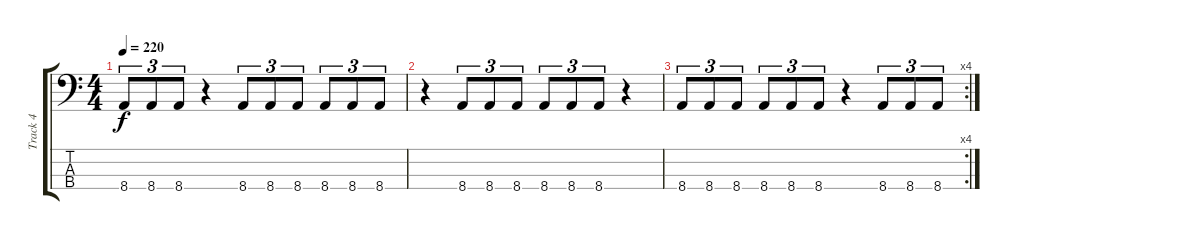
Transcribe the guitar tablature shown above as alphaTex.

\track ("Track 4" "Track 4") {instrument electricbassfinger}
\staff {score tabs}
\tuning (Gb2 Db2 Ab1 Db1) {hide}
\ts (4 4)
\tempo 220
\clef f4
\ks c
8.4.8{tu (3 2) dy f} 8.4.8{tu (3 2)} 8.4.8{tu (3 2)} r.4 8.4.8{tu (3 2)} 8.4.8{tu (3 2)} 8.4.8{tu (3 2)} 8.4.8{tu (3 2)} 8.4.8{tu (3 2)} 8.4.8{tu (3 2)} |
r.4 8.4.8{tu (3 2)} 8.4.8{tu (3 2)} 8.4.8{tu (3 2)} 8.4.8{tu (3 2)} 8.4.8{tu (3 2)} 8.4.8{tu (3 2)} r.4 |
\rc 4
8.4.8{tu (3 2)} 8.4.8{tu (3 2)} 8.4.8{tu (3 2)} 8.4.8{tu (3 2)} 8.4.8{tu (3 2)} 8.4.8{tu (3 2)} r.4 8.4.8{tu (3 2)} 8.4.8{tu (3 2)} 8.4.8{tu (3 2)}
